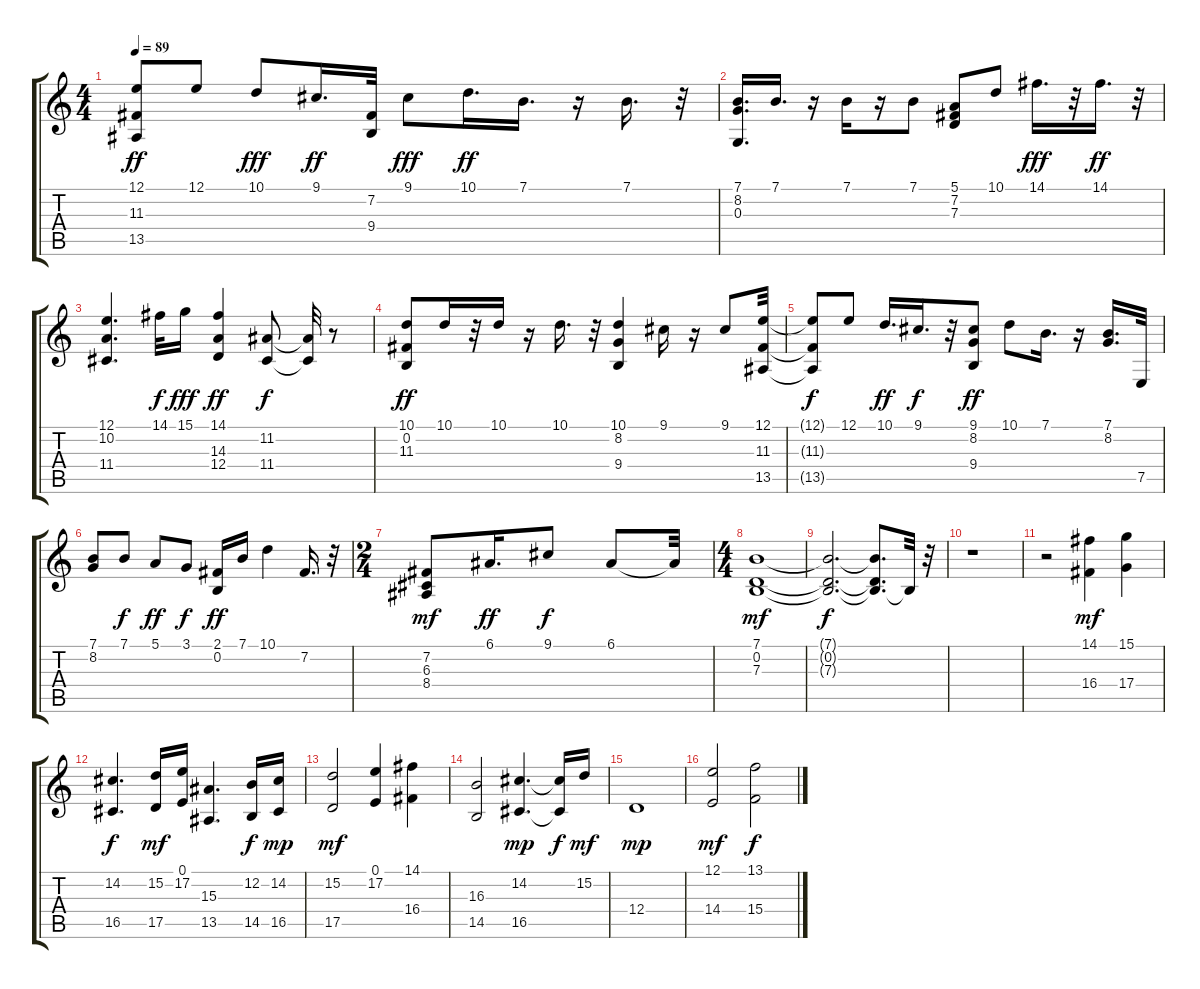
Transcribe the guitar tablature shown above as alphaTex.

\track "" {instrument choiraahs}
\staff {score tabs}
\tuning (E4 B3 G3 D3 A2 E2) {hide}
\ts (4 4)
\tempo 89
\clef g2
\ks c
(12.1 11.3 13.5).8{dy ff} 12.1.8 10.1.8{dy fff} 9.1.16{d dy ff} (7.2 9.4).32 9.1.8{dy fff} 10.1.16{d dy ff} 7.1.16{d} r.16 7.1.16{d} r.32 |
(7.1 8.2 0.3).16{d} 7.1.16{d} r.16 7.1.16 r.16 7.1.8 (5.1 7.2 7.3).8 10.1.8 14.1.16{d dy fff} r.32 14.1.16{d dy ff} r.32 |
(12.1 10.2 11.4).4{d} 14.1.32{dy f} 15.1.16{dy fff} (14.1 14.3 12.4).4{dy ff} (11.2 11.4).8{dy f} (11.2{t} 11.4{t}).32 r.8 |
(10.1 0.2 11.3).8{dy ff} 10.1.16 r.32 10.1.16 r.16 10.1.16{d} r.32 (10.1 8.2 9.4).4 9.1.16 r.16 9.1.8 (12.1 11.3 13.5).32 |
(12.1{t} 11.3{t} 13.5{t}).8{dy f} 12.1.8 10.1.16{d dy ff} 9.1.16{d dy f} r.32 (9.1 8.2 9.4).8{dy ff} 10.1.8 7.1.16{d} r.16 (7.1 8.2).16{d} 7.5.32 |
(7.1 8.2).8 7.1.8{dy f} 5.1.8{dy ff} 3.1.8{dy f} (2.1 0.2).16{dy ff} 7.1.16 10.1.4 7.2.16{d} r.32 |
\ts (2 4)
(7.2 6.3 8.4).8{dy mf} 6.1.16{d dy ff} 9.1.8{dy f} 6.1.8 6.1{t}.32 |
\ts (4 4)
(7.1 0.2 7.3).1{dy mf} |
(7.1{t} 0.2{t} 7.3{t}).2{d dy f} (7.1{t} 0.2{t} 7.3{t}).8{d} 0.2{t}.32 r.32 |
r.1 |
r.2 (14.1 16.4).4{dy mf} (15.1 17.4).4 |
(14.2 16.5).4{d dy f} (15.2 17.5).16{dy mf} (0.1 17.2).16 (15.3 13.5).4{d} (12.2 14.5).16{dy f} (14.2 16.5).16{dy mp} |
(15.2 17.5).2{dy mf} (0.1 17.2).4 (14.1 16.4).4 |
(16.3 14.5).2 (14.2 16.5).4{d dy mp} (14.2{t} 16.5{t}).16{dy f} 15.2.16{dy mf} |
12.4.1{dy mp} |
(12.1 14.4).2{dy mf} (13.1 15.4).2{dy f}
